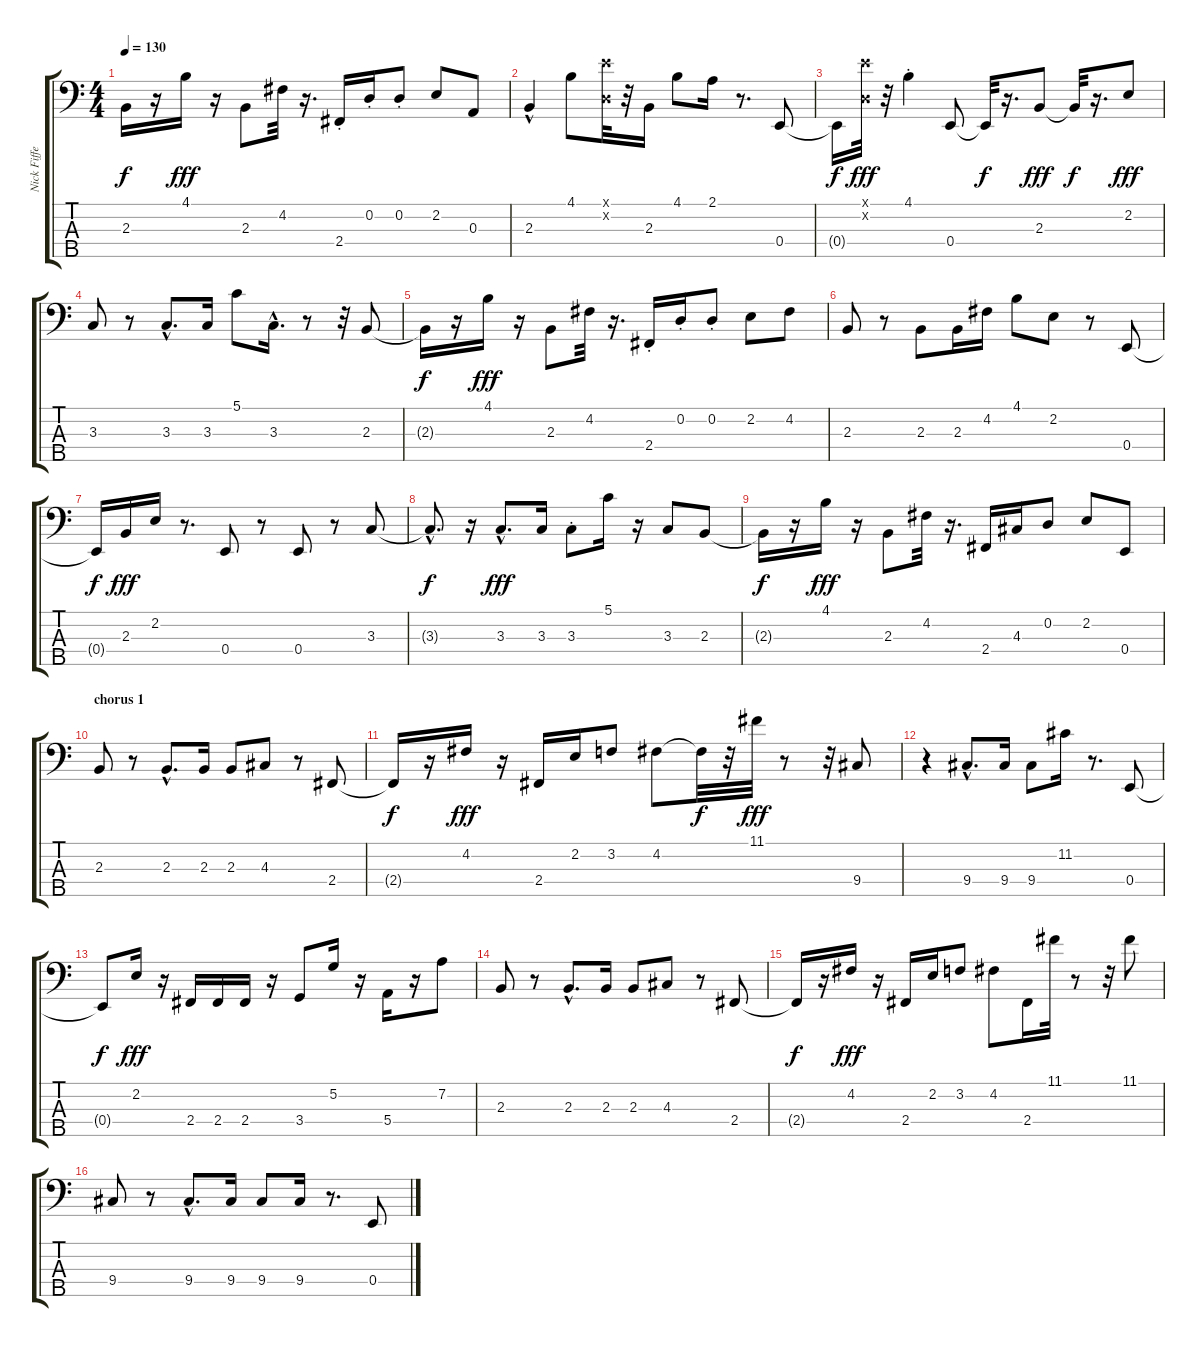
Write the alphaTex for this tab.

\track ("Nick Fiffe - Bass" "Nick Fiffe") {instrument electricbassfinger}
\staff {score tabs}
\tuning (G2 D2 A1 E1 B0) {hide}
\ts (4 4)
\tempo 130
\clef f4
\ks c
2.3{t}.16{dy f} r.16 4.1.16{dy fff} r.16 2.3.8 4.2.32 r.16{d} 2.4{st}.16 0.2{st}.16 0.2{st}.8 2.2.8 0.3.8 |
2.3{hac}.4 4.1.8 (9.1{x} 0.2{x}).32 r.32 2.3.16 4.1.8 2.1.16 r.8{d} 0.4.8 |
0.4{t}.16{dy f} (9.1{x} 0.2{x}).32{dy fff} r.32 4.1{st}.4 0.4.8 0.4{t}.32{dy f} r.16{d} 2.3.8{dy fff} 2.3{t}.32{dy f} r.16{d} 2.2.8{dy fff} |
3.3.8 r.8 3.3{hac}.8{d} 3.3.16 5.1.8 3.3{hac}.16{d} r.8 r.32 2.3.8 |
2.3{t}.16{dy f} r.16 4.1.16{dy fff} r.16 2.3.8 4.2.32 r.16{d} 2.4{st}.16 0.2{st}.16 0.2{st}.8 2.2.8 4.2.8 |
2.3.8 r.8 2.3.8 2.3.16 4.2.16 4.1.8 2.2.8 r.8 0.4.8 |
0.4{t}.16{dy f} 2.3.16{dy fff} 2.2.16 r.8{d} 0.4.8 r.8 0.4.8 r.8 3.3.8 |
3.3{hac t}.8{d dy f} r.16 3.3{hac}.8{d dy fff} 3.3.16 3.3{st}.8 5.1.16 r.16 3.3.8 2.3.8 |
2.3{t}.16{dy f} r.16 4.1.16{dy fff} r.16 2.3.8 4.2.32 r.16{d} 2.4.16 4.3.16 0.2.8 2.2.8 0.4.8 |
\section ("" "chorus 1")
2.3.8 r.8 2.3{hac}.8{d} 2.3.16 2.3.8 4.3.8 r.8 2.4.8 |
2.4{t}.16{dy f} r.16 4.2.16{dy fff} r.16 2.4.16 2.2.16 3.2.8 4.2.8 4.2{t}.32{dy f} r.32 11.1.32{dy fff instrument slapbass1} r.8 r.32 9.4.8{instrument electricbassfinger} |
r.4 9.4{hac}.8{d} 9.4.16 9.4.8 11.2.16 r.8{d} 0.4.8 |
0.4{t}.8{dy f} 2.2.16{dy fff} r.16 2.4.16 2.4.16 2.4.16 r.16 3.4.8 5.2.16 r.16 5.4.16 r.16 7.2.8 |
2.3.8 r.8 2.3{hac}.8{d} 2.3.16 2.3.8 4.3.8 r.8 2.4.8 |
2.4{t}.16{dy f} r.16 4.2.16{dy fff} r.16 2.4.16 2.2.16 3.2.8 4.2.8 2.4.16 11.1.32{instrument slapbass1} r.8 r.32 11.1.8 |
9.4.8{instrument electricbassfinger} r.8 9.4{hac}.8{d} 9.4.16 9.4.8 9.4.16 r.8{d} 0.4.8
